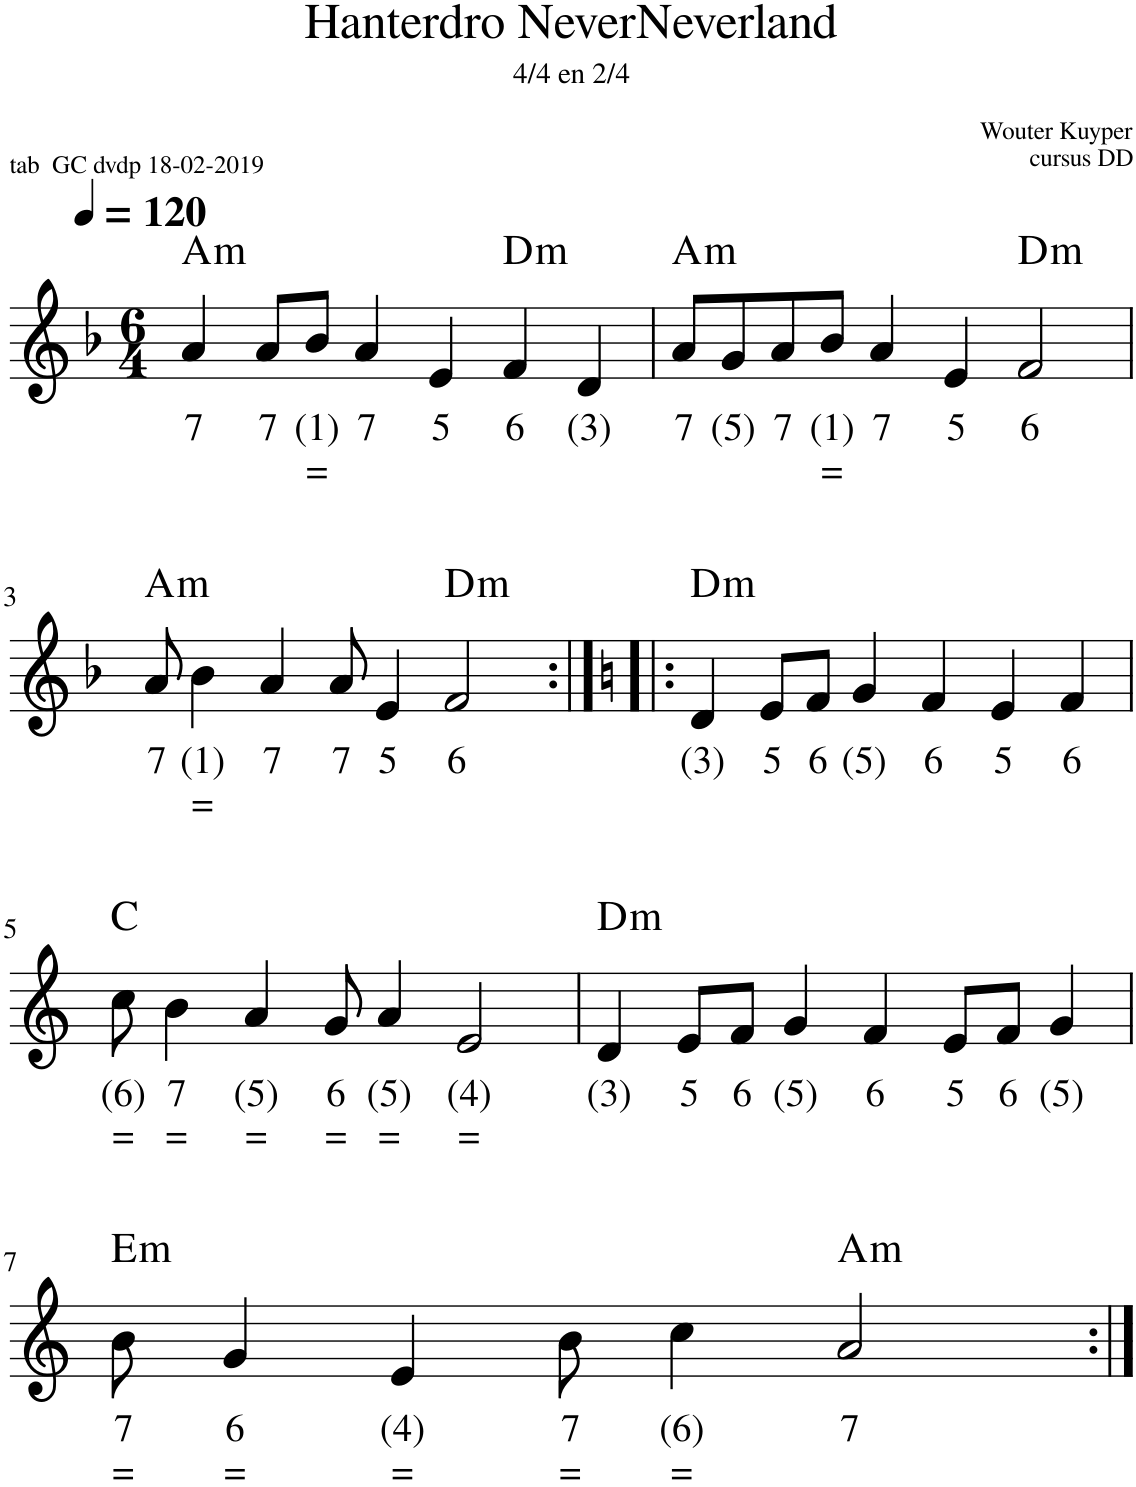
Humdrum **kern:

**kern	**text	**text	**harte
*part1	*part1	*part1	*part1
*staff1	*staff1	*staff1	*
*I"Piano	*	*	*
*I'Pno.	*	*	*
*clefG2	*	*	*
*k[b-]	*	*	*
*M6/4	*	*	*
*MM120	*	*	*
=1	=1	=1	=1
!	!LO:LY:b	!	!LO:H:kt=m
4a/	7	.	A:min
!	!LO:LY:b	!	!
8a/L	7	.	.
!	!LO:LY:b	!LO:LY:b	!
8b-/J	(1)	=	.
!	!LO:LY:b	!	!
4a/	7	.	.
!	!LO:LY:b	!	!
4e/	5	.	.
!	!LO:LY:b	!	!LO:H:kt=m
4f/	6	.	D:min
!	!LO:LY:b	!	!
4d/	(3)	.	.
=2	=2	=2	=2
!	!LO:LY:b	!	!LO:H:kt=m
8a/L	7	.	A:min
!	!LO:LY:b	!	!
8g/	(5)	.	.
!	!LO:LY:b	!	!
8a/	7	.	.
!	!LO:LY:b	!LO:LY:b	!
8b-/J	(1)	=	.
!	!LO:LY:b	!	!
4a/	7	.	.
!	!LO:LY:b	!	!
4e/	5	.	.
!	!LO:LY:b	!	!LO:H:kt=m
2f/	6	.	D:min
!!LO:LB:g=z
=3	=3	=3	=3
!	!LO:LY:b	!	!LO:H:kt=m
8a/	7	.	A:min
!	!LO:LY:b	!LO:LY:b	!
4b-\	(1)	=	.
!	!LO:LY:b	!	!
4a/	7	.	.
!	!LO:LY:b	!	!
8a/	7	.	.
!	!LO:LY:b	!	!
4e/	5	.	.
!	!LO:LY:b	!	!LO:H:kt=m
2f/	6	.	D:min
=4:|!|:	=4:|!|:	=4:|!|:	=4:|!|:
*k[]	*	*	*
!	!LO:LY:b	!	!LO:H:kt=m
4d/	(3)	.	D:min
!	!LO:LY:b	!	!
8e/L	5	.	.
!	!LO:LY:b	!	!
8f/J	6	.	.
!	!LO:LY:b	!	!
4g/	(5)	.	.
!	!LO:LY:b	!	!
4f/	6	.	.
!	!LO:LY:b	!	!
4e/	5	.	.
!	!LO:LY:b	!	!
4f/	6	.	.
!!LO:LB:g=z
=5	=5	=5	=5
!	!LO:LY:b	!LO:LY:b	!
8cc\	(6)	=	C:maj
!	!LO:LY:b	!LO:LY:b	!
4b\	7	=	.
!	!LO:LY:b	!LO:LY:b	!
4a/	(5)	=	.
!	!LO:LY:b	!LO:LY:b	!
8g/	6	=	.
!	!LO:LY:b	!LO:LY:b	!
4a/	(5)	=	.
!	!LO:LY:b	!LO:LY:b	!
2e/	(4)	=	.
=6	=6	=6	=6
!	!LO:LY:b	!	!LO:H:kt=m
4d/	(3)	.	D:min
!	!LO:LY:b	!	!
8e/L	5	.	.
!	!LO:LY:b	!	!
8f/J	6	.	.
!	!LO:LY:b	!	!
4g/	(5)	.	.
!	!LO:LY:b	!	!
4f/	6	.	.
!	!LO:LY:b	!	!
8e/L	5	.	.
!	!LO:LY:b	!	!
8f/J	6	.	.
!	!LO:LY:b	!	!
4g/	(5)	.	.
!!LO:LB:g=z
=7	=7	=7	=7
!	!LO:LY:b	!LO:LY:b	!LO:H:kt=m
8b\	7	=	E:min
!	!LO:LY:b	!LO:LY:b	!
4g/	6	=	.
!	!LO:LY:b	!LO:LY:b	!
4e/	(4)	=	.
!	!LO:LY:b	!LO:LY:b	!
8b\	7	=	.
!	!LO:LY:b	!LO:LY:b	!
4cc\	(6)	=	.
!	!LO:LY:b	!	!LO:H:kt=m
2a/	7	.	A:min
=:|!	=:|!	=:|!	=:|!
*-	*-	*-	*-
